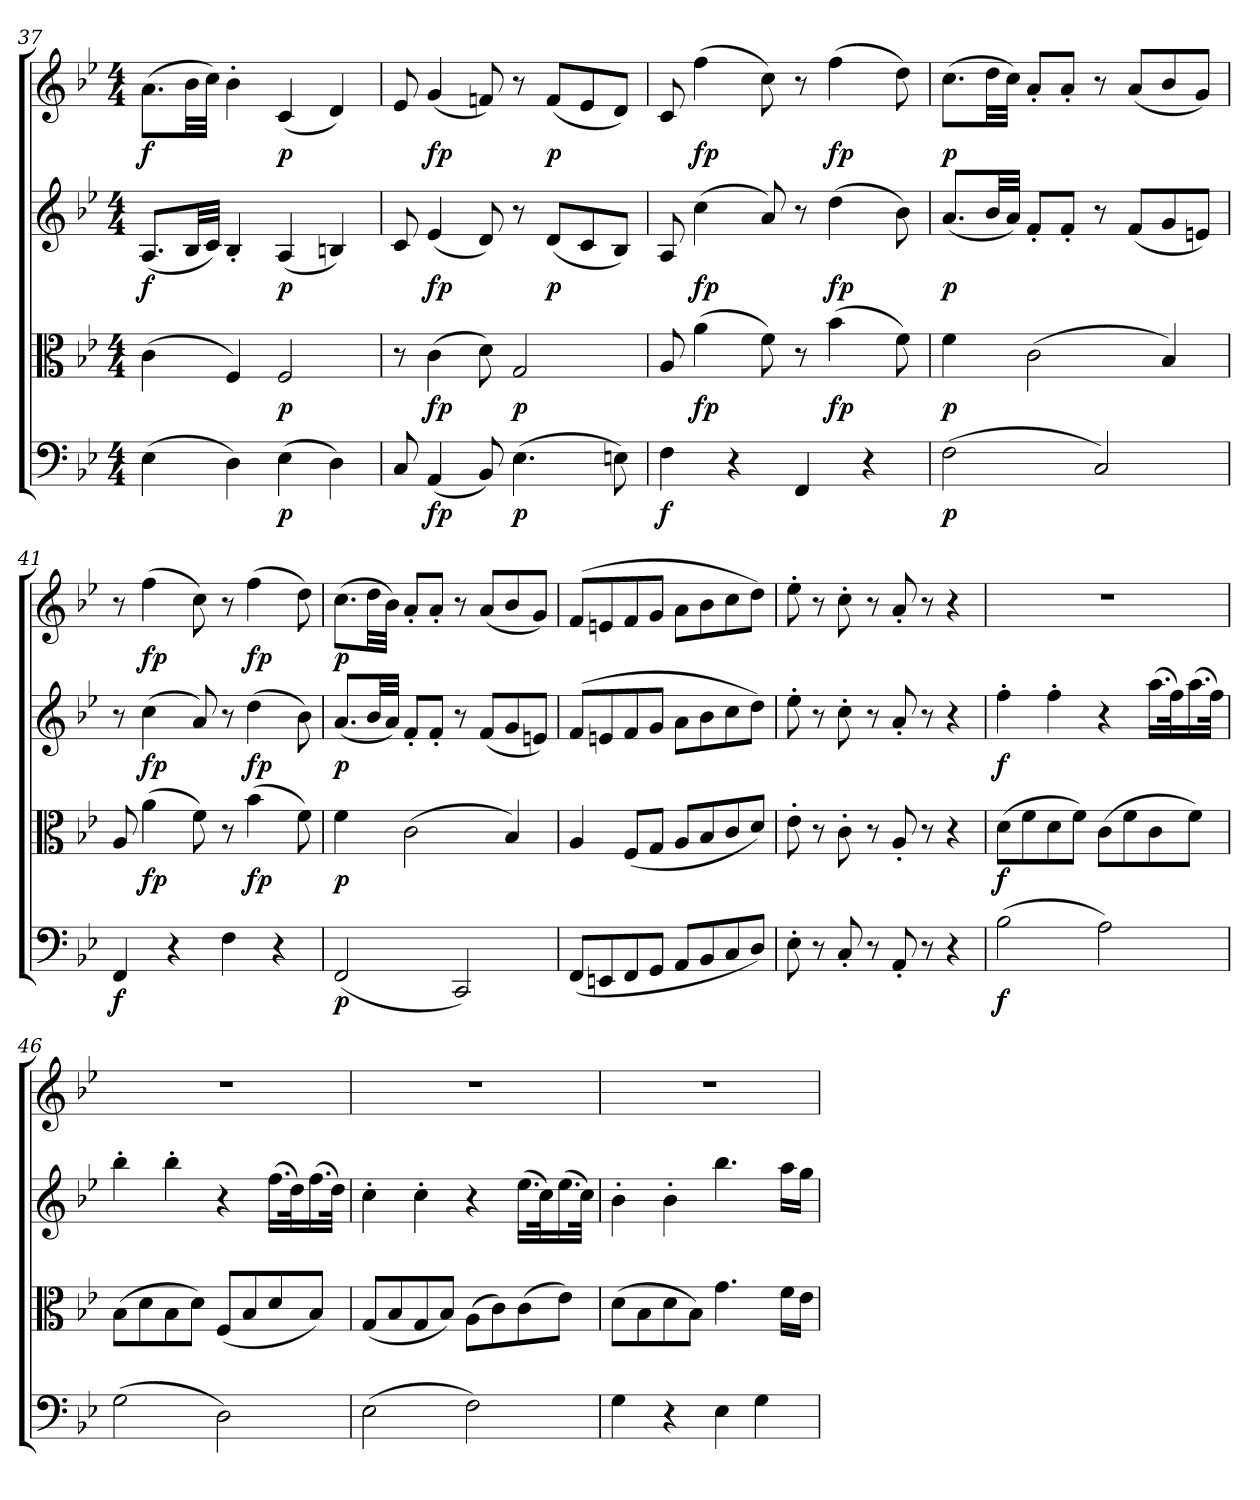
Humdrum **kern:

**kern	**dynam	**kern	**dynam	**kern	**dynam	**kern	**dynam
*part4	*part4	*part3	*part3	*part2	*part2	*part1	*part1
*staff4	*staff4	*staff3	*staff3	*staff2	*staff2	*staff1	*staff1
*clefF4	*	*clefC3	*	*clefG2	*	*clefG2	*
*k[b-e-]	*	*k[b-e-]	*	*k[b-e-]	*	*k[b-e-]	*
*B-:	*	*B-:	*	*B-:	*	*B-:	*
*M4/4	*	*M4/4	*	*M4/4	*	*M4/4	*
=37	=37	=37	=37	=37	=37	=37	=37
(4E-\	.	(4c\	.	(8.A/L	f	(8.a\L	f
.	.	.	.	32B-/LL	.	32b-\LL	.
.	.	.	.	32c/JJJ)	.	32cc\JJJ)	.
4D\)	.	4F/)	.	4B-'/	.	4b-'\	.
(4E-\	p	2F/	p	(4A/	p	(4c/	p
4D\)	.	.	.	4Bn/)	.	4d/)	.
=38	=38	=38	=38	=38	=38	=38	=38
8C/	.	8r	.	8c/	.	8e-/	.
(4AA/	fp	(4c\	fp	(4e-/	fp	(4g/	fp
8BB-/)	.	8d\)	.	8d/)	.	8fn/)	.
(4.E-\	p	2G/	p	8r	.	8r	.
.	.	.	.	(8d/L	p	(8f/L	p
.	.	.	.	8c/	.	8e-/	.
8En\)	.	.	.	8B-/J)	.	8d/J)	.
=39	=39	=39	=39	=39	=39	=39	=39
4F\	f	8A/	.	8A/	.	8c/	.
.	.	(4a\	fp	(4cc\	fp	(4ff\	fp
4r	.	.	.	.	.	.	.
.	.	8f\)	.	8a/)	.	8cc\)	.
4FF/	.	8r	.	8r	.	8r	.
.	.	(4b-\	fp	(4dd\	fp	(4ff\	fp
4r	.	.	.	.	.	.	.
.	.	8f\)	.	8b-\)	.	8dd\)	.
=40	=40	=40	=40	=40	=40	=40	=40
(2F\	p	4f\	p	(8.a/L	p	(8.cc\L	p
.	.	.	.	32b-/LL	.	32dd\LL	.
.	.	.	.	32a/JJJ)	.	32cc\JJJ)	.
.	.	(2c\	.	8f'/L	.	8a'/L	.
.	.	.	.	8f'/J	.	8a'/J	.
2C/)	.	.	.	8r	.	8r	.
.	.	.	.	(8f/L	.	(8a/L	.
.	.	4B-/)	.	8g/	.	8b-/	.
.	.	.	.	8en/J)	.	8g/J)	.
=41	=41	=41	=41	=41	=41	=41	=41
4FF/	f	8A/	.	8r	.	8r	.
.	.	(4a\	fp	(4cc\	fp	(4ff\	fp
4r	.	.	.	.	.	.	.
.	.	8f\)	.	8a/)	.	8cc\)	.
4F\	.	8r	.	8r	.	8r	.
.	.	(4b-\	fp	(4dd\	fp	(4ff\	fp
4r	.	.	.	.	.	.	.
.	.	8f\)	.	8b-\)	.	8dd\)	.
=42	=42	=42	=42	=42	=42	=42	=42
(2FF/	p	4f\	p	(8.a/L	p	(8.cc\L	p
.	.	.	.	32b-/LL	.	32dd\LL	.
.	.	.	.	32a/JJJ)	.	32b-\JJJ)	.
.	.	(2c\	.	8f'/L	.	8a'/L	.
.	.	.	.	8f'/J	.	8a'/J	.
2CC/)	.	.	.	8r	.	8r	.
.	.	.	.	(8f/L	.	(8a/L	.
.	.	4B-/)	.	8g/	.	8b-/	.
.	.	.	.	8en/J)	.	8g/J)	.
=43	=43	=43	=43	=43	=43	=43	=43
(8FF/L	.	4A/	.	(8f/L	.	(8f/L	.
8EEn/	.	.	.	8en/	.	8en/	.
8FF/	.	(8F/L	.	8f/	.	8f/	.
8GG/J	.	8G/J	.	8g/J	.	8g/J	.
8AA/L	.	8A/L	.	8a\L	.	8a\L	.
8BB-/	.	8B-/	.	8b-\	.	8b-\	.
8C/	.	8c/	.	8cc\	.	8cc\	.
8D/J)	.	8d/J)	.	8dd\J)	.	8dd\J)	.
=44	=44	=44	=44	=44	=44	=44	=44
8E-'\	.	8e-'\	.	8ee-'\	.	8ee-'\	.
8r	.	8r	.	8r	.	8r	.
8C'/	.	8c'\	.	8cc'\	.	8cc'\	.
8r	.	8r	.	8r	.	8r	.
8AA'/	.	8A'/	.	8a'/	.	8a'/	.
8r	.	8r	.	8r	.	8r	.
4r	.	4r	.	4r	.	4r	.
=45	=45	=45	=45	=45	=45	=45	=45
(2B-\	f	(8d\L	f	4ff'\	f	1r	.
.	.	8f\	.	.	.	.	.
.	.	8d\	.	4ff'\	.	.	.
.	.	8f\J)	.	.	.	.	.
2A\)	.	(8c\L	.	4r	.	.	.
.	.	8f\	.	.	.	.	.
.	.	8c\	.	(16.aa\LL	.	.	.
.	.	.	.	32ff\K)	.	.	.
.	.	8f\J)	.	(16.aa\	.	.	.
.	.	.	.	32ff\JJk)	.	.	.
=46	=46	=46	=46	=46	=46	=46	=46
(2G\	.	(8B-\L	.	4bb-'\	.	1r	.
.	.	8d\	.	.	.	.	.
.	.	8B-\	.	4bb-'\	.	.	.
.	.	8d\J)	.	.	.	.	.
2D\)	.	(8F/L	.	4r	.	.	.
.	.	8B-/	.	.	.	.	.
.	.	8d/	.	(16.ff\LL	.	.	.
.	.	.	.	32dd\K)	.	.	.
.	.	8B-/J)	.	(16.ff\	.	.	.
.	.	.	.	32dd\JJk)	.	.	.
=47	=47	=47	=47	=47	=47	=47	=47
(2E-\	.	(8G/L	.	4cc'\	.	1r	.
.	.	8B-/	.	.	.	.	.
.	.	8G/	.	4cc'\	.	.	.
.	.	8B-/J)	.	.	.	.	.
2F\)	.	(8A\L	.	4r	.	.	.
.	.	8c\)	.	.	.	.	.
.	.	(8c\	.	(16.ee-\LL	.	.	.
.	.	.	.	32cc\K)	.	.	.
.	.	8e-\J)	.	(16.ee-\	.	.	.
.	.	.	.	32cc\JJk)	.	.	.
=48	=48	=48	=48	=48	=48	=48	=48
4G\	.	(8d\L	.	4b-'\	.	1r	.
.	.	8B-\	.	.	.	.	.
4r	.	8d\	.	4b-'\	.	.	.
.	.	8B-\J)	.	.	.	.	.
4E-\	.	4.g\	.	4.bb-\	.	.	.
4G\	.	.	.	.	.	.	.
.	.	16f\LL	.	16aa\LL	.	.	.
.	.	16e-\JJ	.	16gg\JJ	.	.	.
=	=	=	=	=	=	=	=
*-	*-	*-	*-	*-	*-	*-	*-
